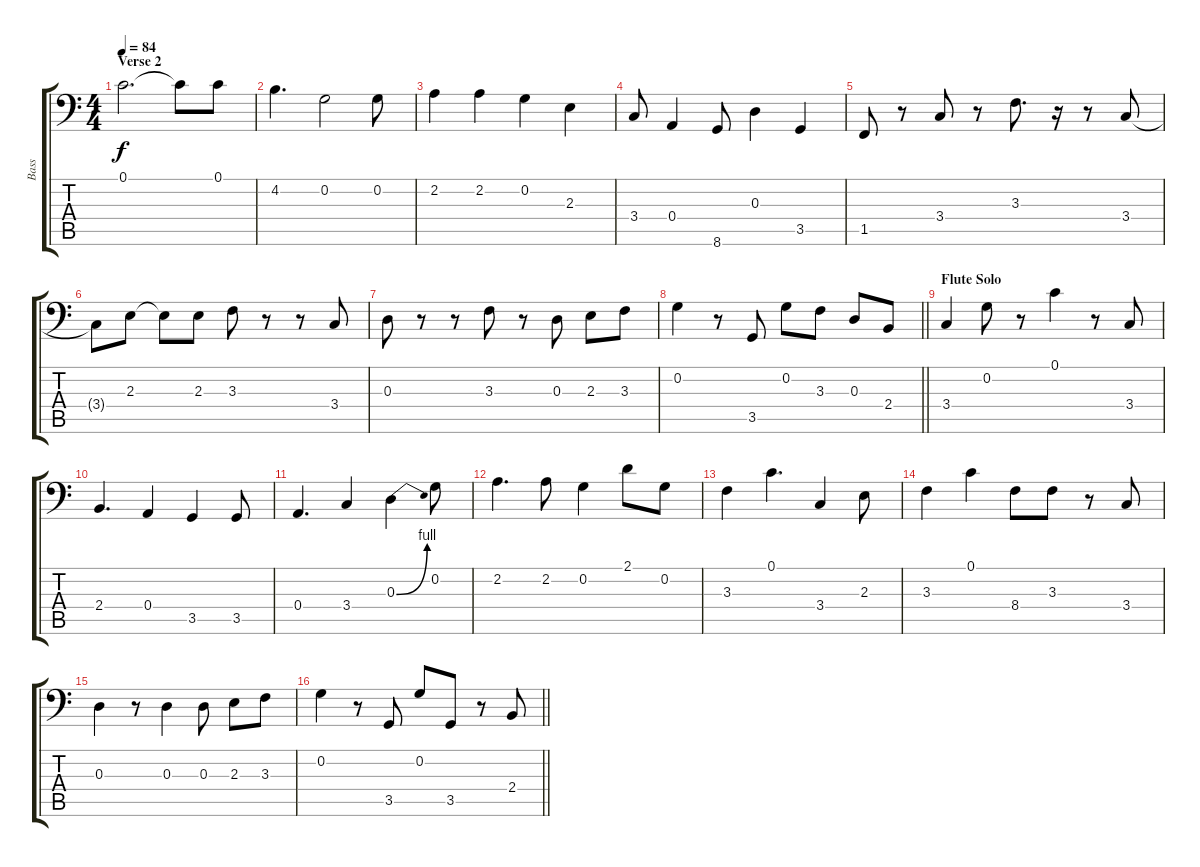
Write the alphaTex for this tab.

\track ("Bass" "Bass") {instrument electricbassfinger}
\staff {score tabs}
\tuning (C3 G2 D2 A1 E1 B0) {hide}
\ts (4 4)
\section ("" "Verse 2")
\tempo 84
\clef f4
\ks c
0.1.2{d dy f} 0.1{t}.8 0.1.8 |
4.2.4{d} 0.2.2 0.2.8 |
2.2.4 2.2.4 0.2.4 2.3.4 |
3.4.8 0.4.4 8.6.8 0.3.4 3.5.4 |
1.5.8 r.8 3.4.8 r.8 3.3.8{d} r.16 r.8 3.4.8 |
3.4{t}.8 2.3.8 2.3{t}.8 2.3.8 3.3.8 r.8 r.8 3.4.8 |
0.3.8 r.8 r.8 3.3.8 r.8 0.3.8 2.3.8 3.3.8 |
\barLineRight lightlight
0.2.4 r.8 3.5.8 0.2.8 3.3.8 0.3.8 2.4.8 |
\section ("" "Flute Solo")
3.4.4 0.2.8 r.8 0.1.4 r.8 3.4.8 |
2.4.4{d} 0.4.4 3.5.4 3.5.8 |
0.4.4{d} 3.4.4 0.3{be (bend 0 0 60 4)}.4 0.2.8 |
2.2.4{d} 2.2.8 0.2.4 2.1.8 0.2.8 |
3.3.4 0.1.4{d} 3.4.4 2.3.8 |
3.3.4 0.1.4 8.4.8 3.3.8 r.8 3.4.8 |
0.3.4 r.8 0.3.4 0.3.8 2.3.8 3.3.8 |
\barLineRight lightlight
0.2.4 r.8 3.5.8 0.2.8 3.5.8 r.8 2.4.8
